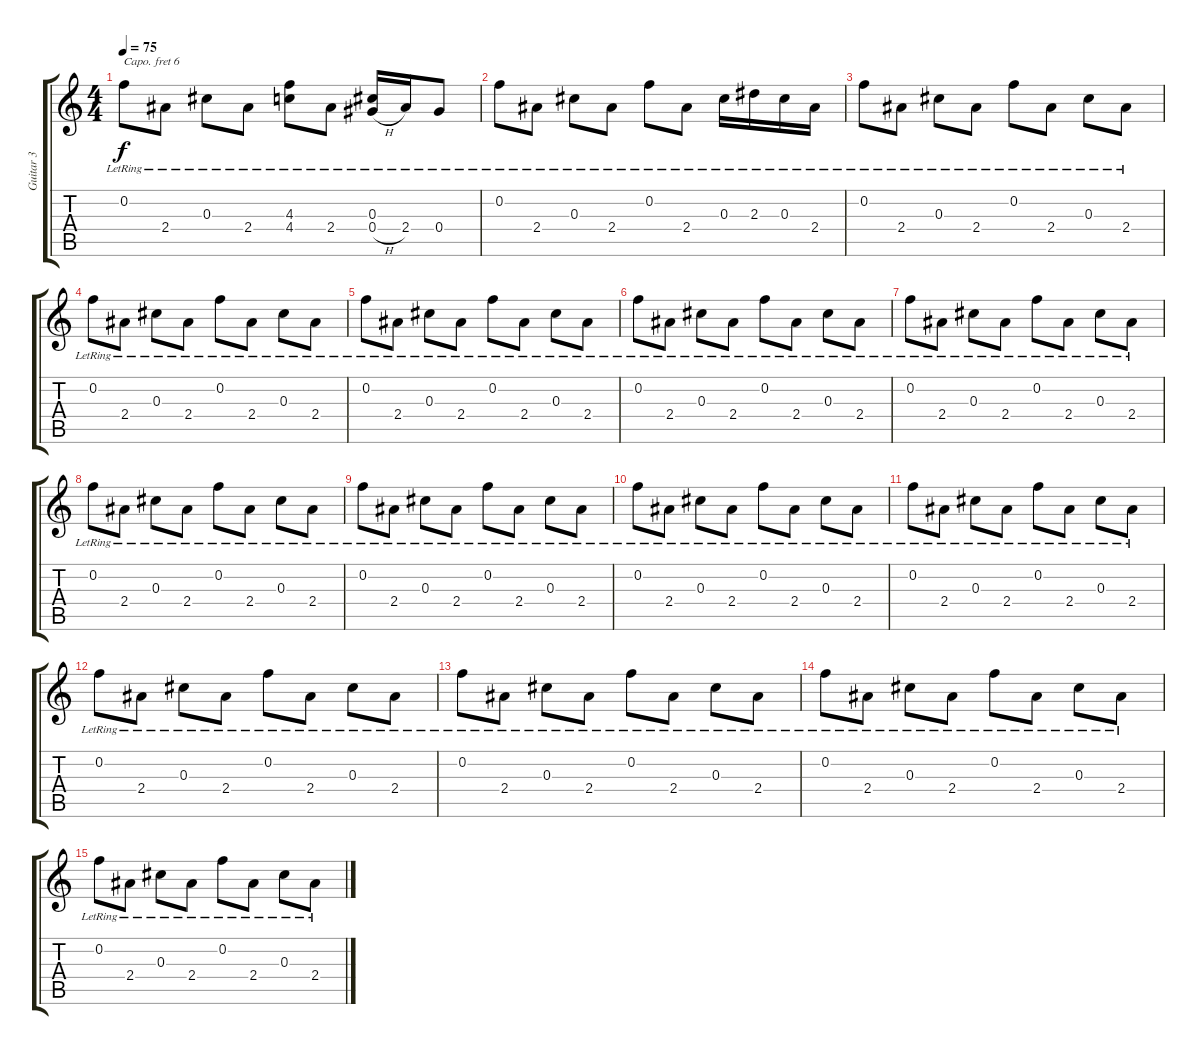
\track ("Guitar 3" "Guitar 3") {instrument acousticguitarsteel}
\staff {score tabs}
\capo 6
\tuning (E4 B3 G3 D3 A2 E2) {hide}
\ts (4 4)
\tempo 75
\clef g2
\ks c
0.2{lr}.8{dy f} 2.4{lr}.8 0.3{lr}.8 2.4{lr}.8 (4.3{lr} 4.4{lr}).8 2.4{lr}.8 (0.3{lr} 0.4{h}).16 2.4{lr}.16 0.4{lr}.8 |
0.2{lr}.8 2.4{lr}.8 0.3{lr}.8 2.4{lr}.8 0.2{lr}.8 2.4{lr}.8 0.3{lr}.16 2.3{lr}.16 0.3{lr}.16 2.4{lr}.16 |
0.2{lr}.8 2.4{lr}.8 0.3{lr}.8 2.4{lr}.8 0.2{lr}.8 2.4{lr}.8 0.3{lr}.8 2.4{lr}.8 |
0.2{lr}.8 2.4{lr}.8 0.3{lr}.8 2.4{lr}.8 0.2{lr}.8 2.4{lr}.8 0.3{lr}.8 2.4{lr}.8 |
0.2{lr}.8 2.4{lr}.8 0.3{lr}.8 2.4{lr}.8 0.2{lr}.8 2.4{lr}.8 0.3{lr}.8 2.4{lr}.8 |
0.2{lr}.8 2.4{lr}.8 0.3{lr}.8 2.4{lr}.8 0.2{lr}.8 2.4{lr}.8 0.3{lr}.8 2.4{lr}.8 |
0.2{lr}.8 2.4{lr}.8 0.3{lr}.8 2.4{lr}.8 0.2{lr}.8 2.4{lr}.8 0.3{lr}.8 2.4{lr}.8 |
0.2{lr}.8 2.4{lr}.8 0.3{lr}.8 2.4{lr}.8 0.2{lr}.8 2.4{lr}.8 0.3{lr}.8 2.4{lr}.8 |
0.2{lr}.8 2.4{lr}.8 0.3{lr}.8 2.4{lr}.8 0.2{lr}.8 2.4{lr}.8 0.3{lr}.8 2.4{lr}.8 |
0.2{lr}.8 2.4{lr}.8 0.3{lr}.8 2.4{lr}.8 0.2{lr}.8 2.4{lr}.8 0.3{lr}.8 2.4{lr}.8 |
0.2{lr}.8 2.4{lr}.8 0.3{lr}.8 2.4{lr}.8 0.2{lr}.8 2.4{lr}.8 0.3{lr}.8 2.4{lr}.8 |
0.2{lr}.8 2.4{lr}.8 0.3{lr}.8 2.4{lr}.8 0.2{lr}.8 2.4{lr}.8 0.3{lr}.8 2.4{lr}.8 |
0.2{lr}.8 2.4{lr}.8 0.3{lr}.8 2.4{lr}.8 0.2{lr}.8 2.4{lr}.8 0.3{lr}.8 2.4{lr}.8 |
0.2{lr}.8 2.4{lr}.8 0.3{lr}.8 2.4{lr}.8 0.2{lr}.8 2.4{lr}.8 0.3{lr}.8 2.4{lr}.8 |
0.2{lr}.8 2.4{lr}.8 0.3{lr}.8 2.4{lr}.8 0.2{lr}.8 2.4{lr}.8 0.3{lr}.8 2.4{lr}.8
